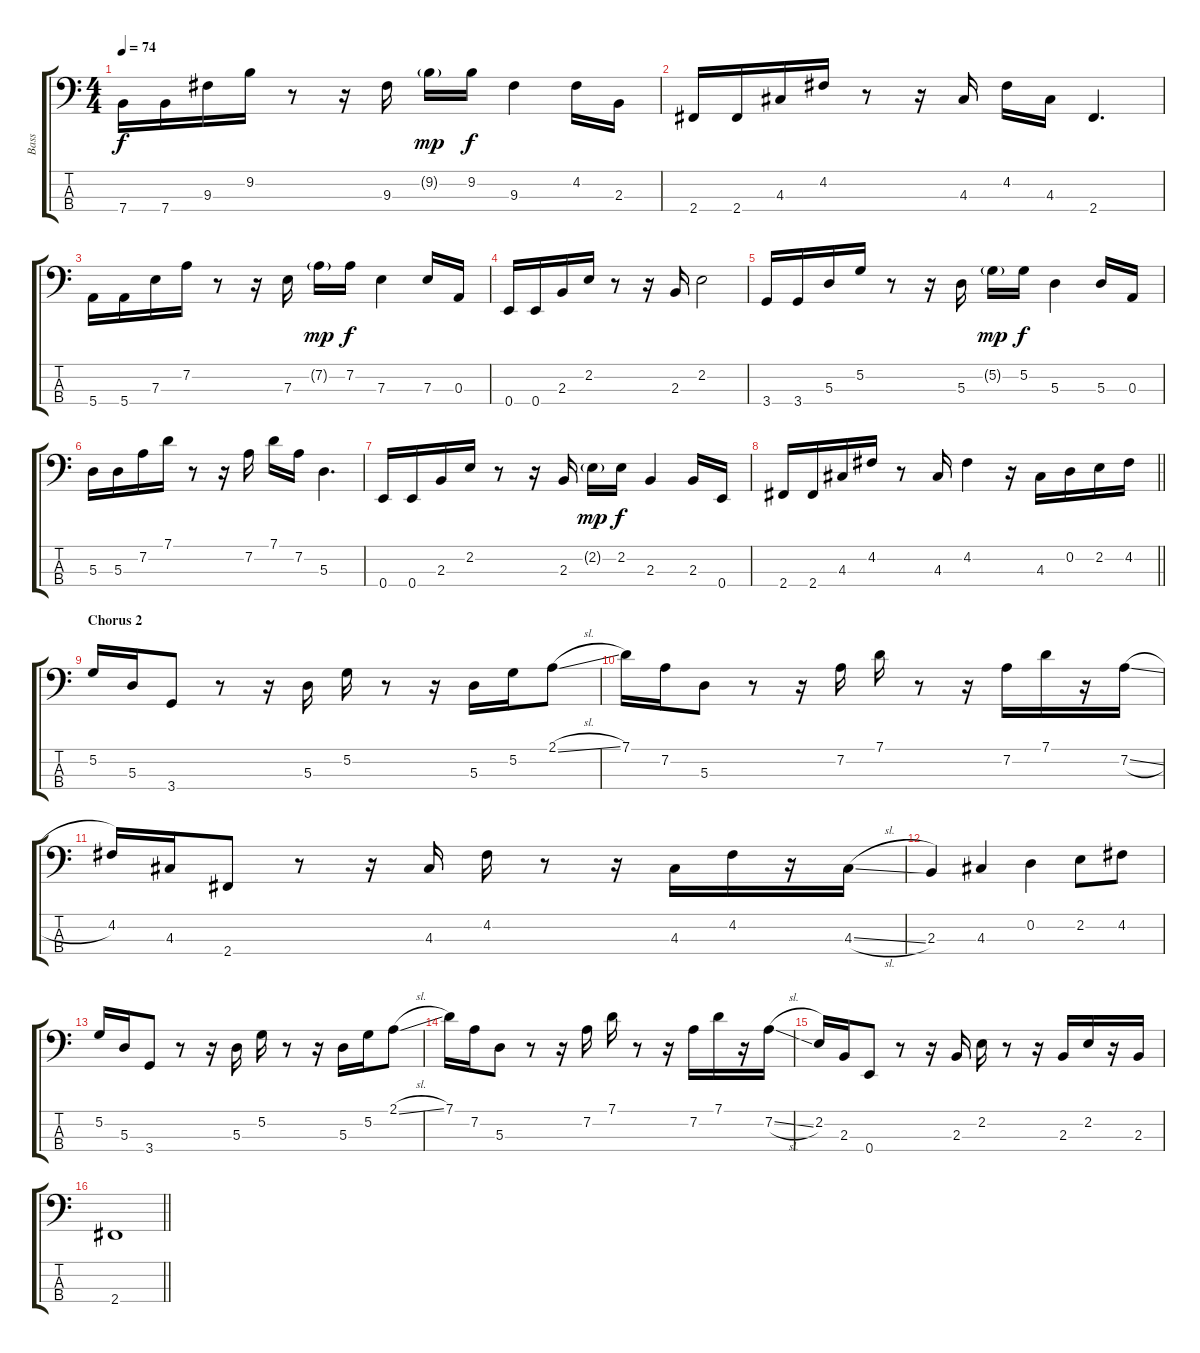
\track ("Bass" "Bass") {instrument electricbasspick}
\staff {score tabs}
\tuning (G2 D2 A1 E1) {hide}
\ts (4 4)
\tempo 74
\clef f4
\ks c
7.4.16{dy f} 7.4.16 9.3.16 9.2.16 r.8 r.16 9.3.16 9.2{g}.16{dy mp} 9.2.16{dy f} 9.3.4 4.2.16 2.3.16 |
2.4.16 2.4.16 4.3.16 4.2.16 r.8 r.16 4.3.16 4.2.16 4.3.16 2.4.4{d} |
5.4.16 5.4.16 7.3.16 7.2.16 r.8 r.16 7.3.16 7.2{g}.16{dy mp} 7.2.16{dy f} 7.3.4 7.3.16 0.3.16 |
0.4.16 0.4.16 2.3.16 2.2.16 r.8 r.16 2.3.16 2.2.2 |
3.4.16 3.4.16 5.3.16 5.2.16 r.8 r.16 5.3.16 5.2{g}.16{dy mp} 5.2.16{dy f} 5.3.4 5.3.16 0.3.16 |
5.3.16 5.3.16 7.2.16 7.1.16 r.8 r.16 7.2.16 7.1.16 7.2.16 5.3.4{d} |
0.4.16 0.4.16 2.3.16 2.2.16 r.8 r.16 2.3.16 2.2{g}.16{dy mp} 2.2.16{dy f} 2.3.4 2.3.16 0.4.16 |
\barLineRight lightlight
2.4.16 2.4.16 4.3.16 4.2.16 r.8 4.3.16 4.2.4 r.16 4.3.16 0.2.16 2.2.16 4.2.16 |
\section ("" "Chorus 2")
5.2.16 5.3.16 3.4.8 r.8 r.16 5.3.16 5.2.16 r.8 r.16 5.3.16 5.2.16 2.1{sl}.8 |
7.1.16 7.2.16 5.3.8 r.8 r.16 7.2.16 7.1.16 r.8 r.16 7.2.16 7.1.16 r.16 7.2{sl}.16 |
4.2.16 4.3.16 2.4.8 r.8 r.16 4.3.16 4.2.16 r.8 r.16 4.3.16 4.2.16 r.16 4.3{sl}.16 |
2.3.4 4.3.4 0.2.4 2.2.8 4.2.8 |
5.2.16 5.3.16 3.4.8 r.8 r.16 5.3.16 5.2.16 r.8 r.16 5.3.16 5.2.16 2.1{sl}.8 |
7.1.16 7.2.16 5.3.8 r.8 r.16 7.2.16 7.1.16 r.8 r.16 7.2.16 7.1.16 r.16 7.2{sl}.16 |
2.2.16 2.3.16 0.4.8 r.8 r.16 2.3.16 2.2.16 r.8 r.16 2.3.16 2.2.16 r.16 2.3.16 |
\barLineRight lightlight
2.4.1
